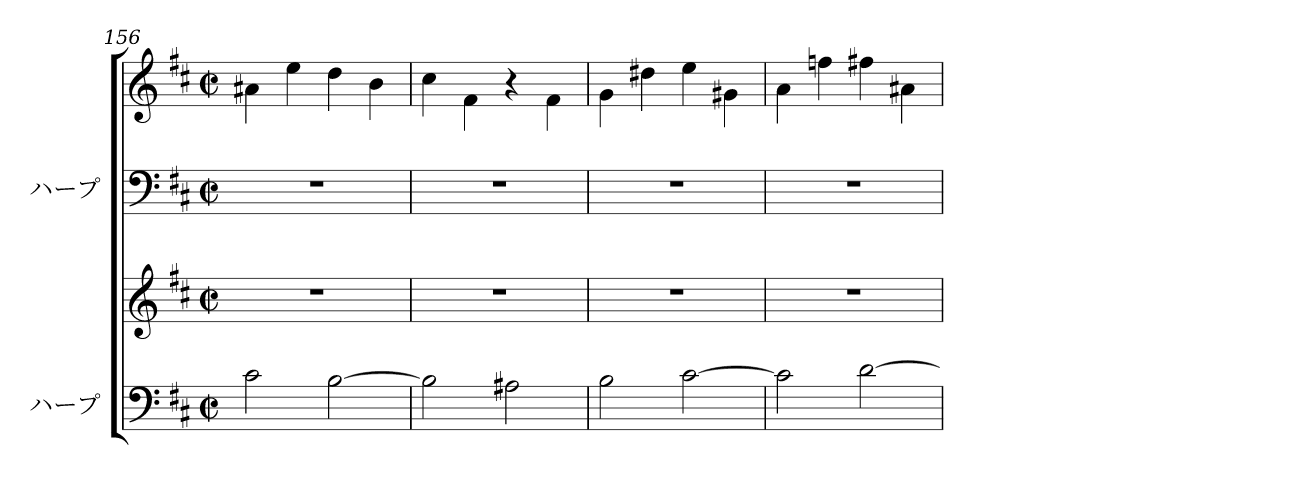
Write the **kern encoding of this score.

**kern	**kern	**kern	**kern
*part2	*part2	*part1	*part1
*staff4	*staff3	*staff2	*staff1
*I"ハープ	*	*I"ハープ	*
*clefF4	*clefG2	*clefF4	*clefG2
*k[f#c#]	*k[f#c#]	*k[f#c#]	*k[f#c#]
*M2/2	*M2/2	*M2/2	*M2/2
*met(c|)	*met(c|)	*met(c|)	*met(c|)
=156	=156	=156	=156
2c#\	1r	1r	4a#X\
.	.	.	4ee\
[2B\	.	.	4dd\
.	.	.	4b\
=157	=157	=157	=157
2B\]	1r	1r	4cc#\
.	.	.	4f#\
2A#X\	.	.	4r
.	.	.	4f#\
=158	=158	=158	=158
2B\	1r	1r	4g\
.	.	.	4dd#X\
[2c#\	.	.	4ee\
.	.	.	4g#X\
=159	=159	=159	=159
2c#\]	1r	1r	4a\
.	.	.	4ffn\
[2d\	.	.	4ff#X\
.	.	.	4a#X\
=	=	=	=
*-	*-	*-	*-
